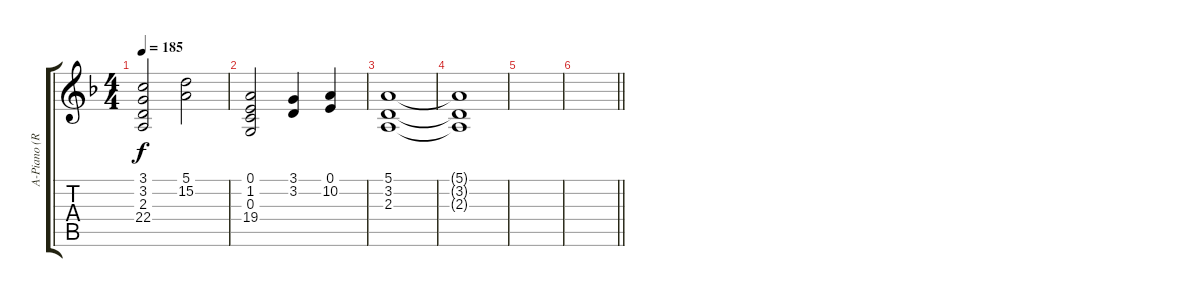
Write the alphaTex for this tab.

\track ("A-Piano (R)" "A-Piano (R") {instrument acousticgrandpiano}
\staff {score tabs}
\tuning (E4 B3 G3 D3 A2 E2) {hide}
\ts (4 4)
\tempo 185
\clef g2
\ks f
(3.1 3.2 2.3 22.4).2{dy f} (5.1 15.2).2 |
(0.1 1.2 0.3 19.4).2 (3.1 3.2).4 (0.1 10.2).4 |
(5.1 3.2 2.3).1 |
(5.1{t} 3.2{t} 2.3{t}).1 |
|
\barLineRight lightlight
